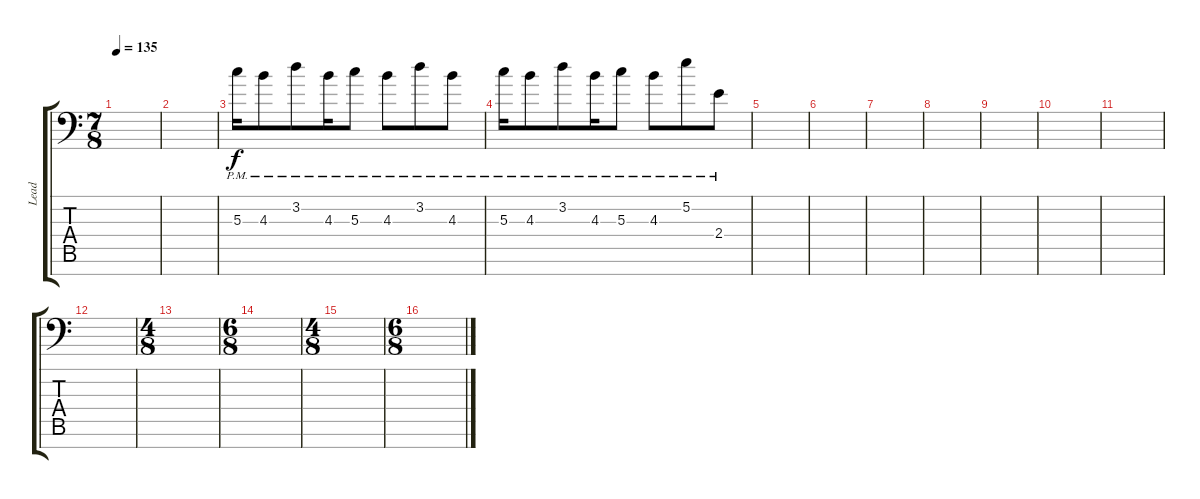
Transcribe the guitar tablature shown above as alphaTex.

\track ("Lead" "Lead") {instrument distortionguitar}
\staff {score tabs}
\tuning (E4 B3 G3 D3 A2 E2 C-1) {hide}
\ts (7 8)
\tempo 135
\clef f4
\ks c
|
|
5.3{pm}.16 4.3{pm}.8 3.2{pm}.8{beam merge} 4.3{pm}.16 5.3{pm}.8 4.3{pm}.8 3.2{pm}.8 4.3{pm}.8 |
5.3{pm}.16 4.3{pm}.8 3.2{pm}.8{beam merge} 4.3{pm}.16 5.3{pm}.8 4.3{pm}.8 5.2{pm}.8 2.4{pm}.8 |
|
|
|
|
|
|
|
|
\ts (4 8)
|
\ts (6 8)
|
\ts (4 8)
|
\ts (6 8)
